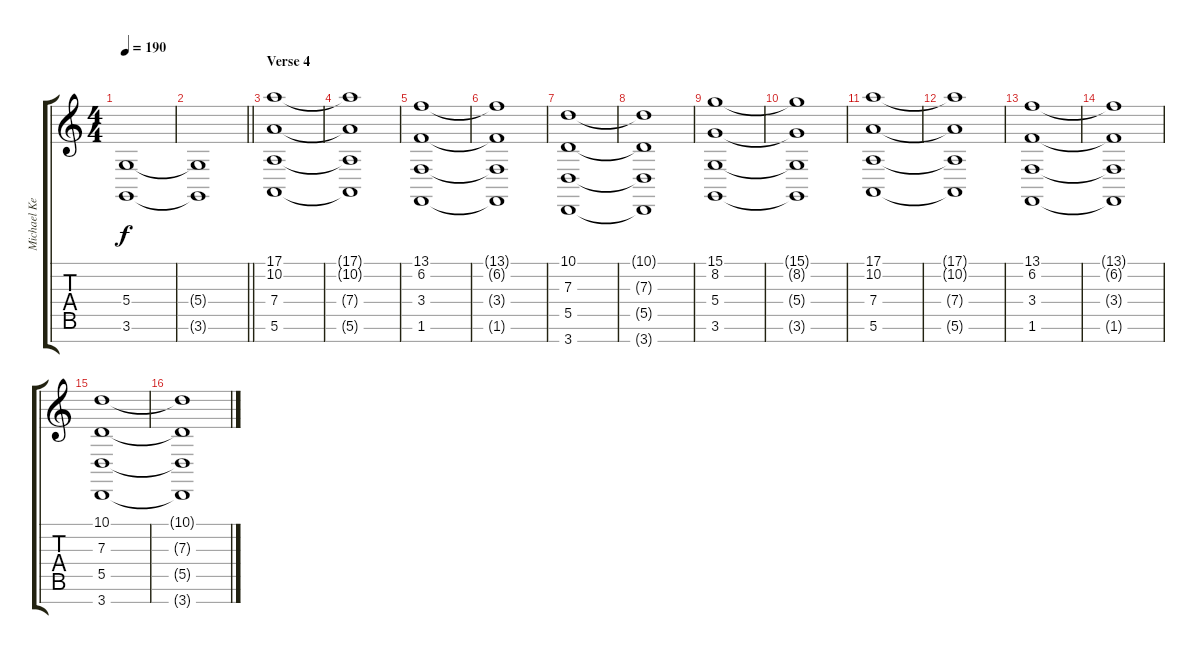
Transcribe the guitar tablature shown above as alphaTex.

\track ("Michael Kenny" "Michael Ke") {instrument stringensemble1}
\staff {score tabs}
\tuning (E4 B3 G3 D3 A2 E2 B1) {hide}
\ts (4 4)
\tempo 190
\clef g2
\ks c
(5.4 3.6).1{dy f} |
\barLineRight lightlight
(5.4{t} 3.6{t}).1 |
\section ("" "Verse 4")
(17.1 10.2 7.4 5.6).1 |
(17.1{t} 10.2{t} 7.4{t} 5.6{t}).1 |
(13.1 6.2 3.4 1.6).1 |
(13.1{t} 6.2{t} 3.4{t} 1.6{t}).1 |
(10.1 7.3 5.5 3.7).1 |
(10.1{t} 7.3{t} 5.5{t} 3.7{t}).1 |
(15.1 8.2 5.4 3.6).1 |
(15.1{t} 8.2{t} 5.4{t} 3.6{t}).1 |
(17.1 10.2 7.4 5.6).1 |
(17.1{t} 10.2{t} 7.4{t} 5.6{t}).1 |
(13.1 6.2 3.4 1.6).1 |
(13.1{t} 6.2{t} 3.4{t} 1.6{t}).1 |
(10.1 7.3 5.5 3.7).1 |
(10.1{t} 7.3{t} 5.5{t} 3.7{t}).1
